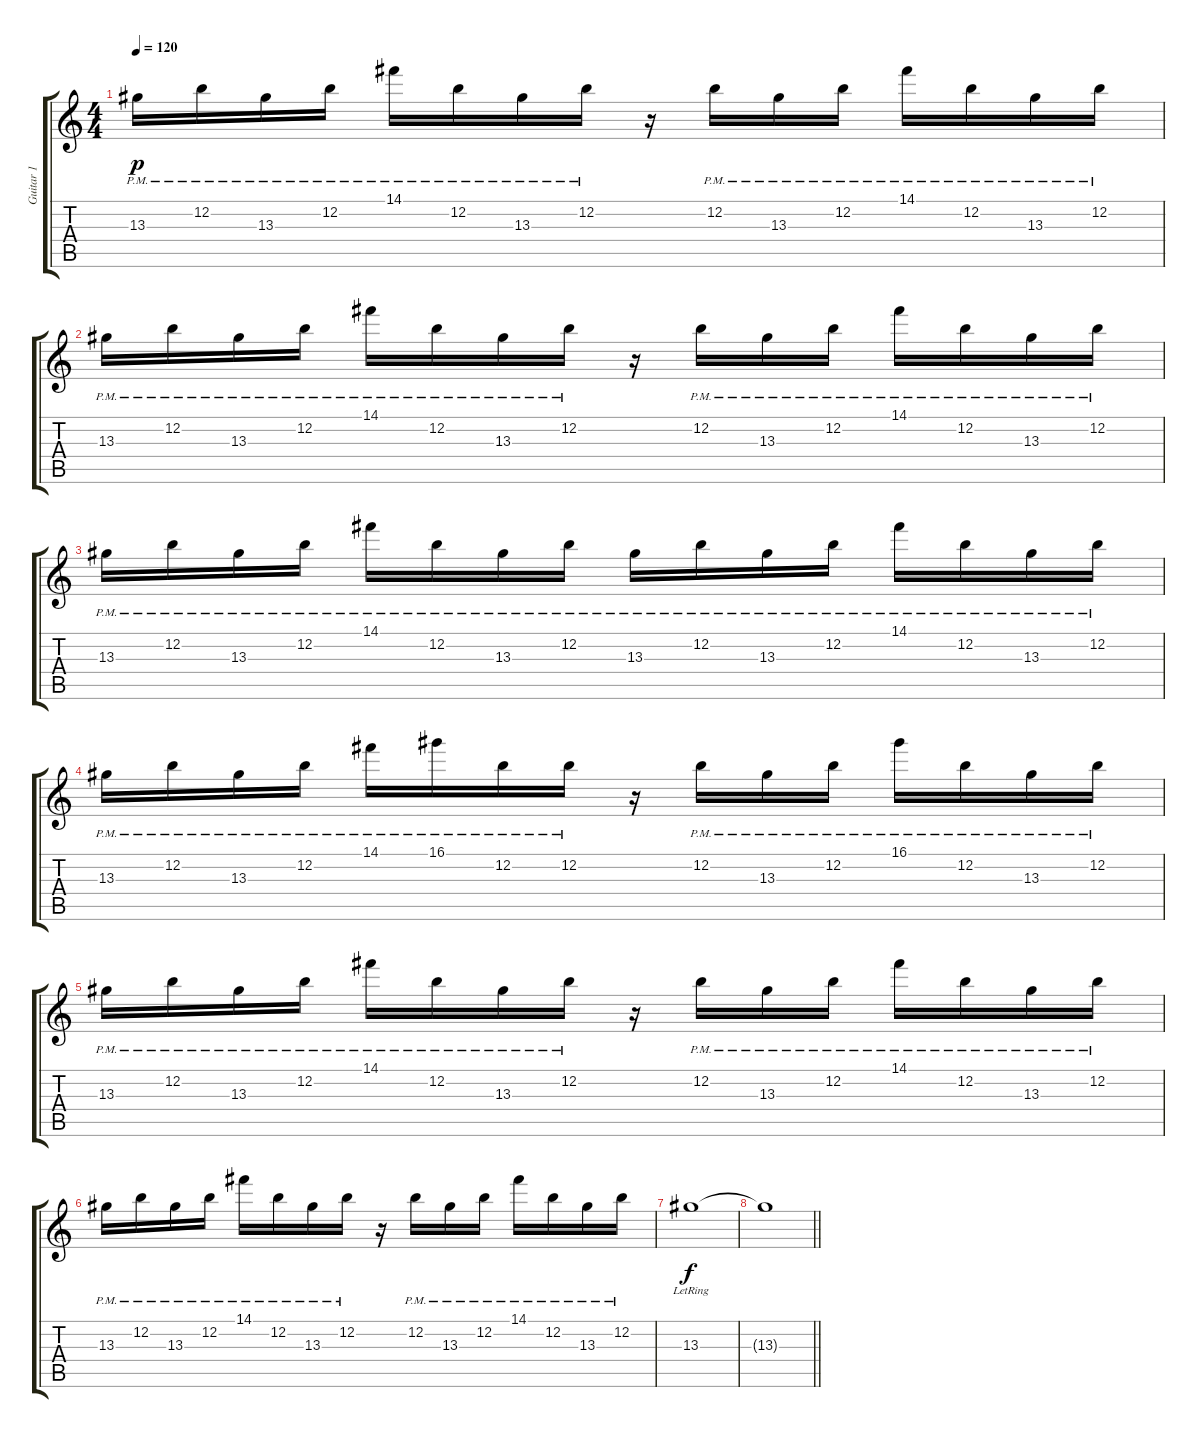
\track ("Guitar 1" "Guitar 1") {instrument distortionguitar}
\staff {score tabs}
\tuning (E4 B3 G3 D3 A2 E2) {hide}
\ts (4 4)
\tempo 120
\clef g2
\ks c
13.3{pm}.16{dy p} 12.2{pm}.16 13.3{pm}.16 12.2{pm}.16 14.1{pm}.16 12.2{pm}.16 13.3{pm}.16 12.2{pm}.16 r.16 12.2{pm}.16 13.3{pm}.16 12.2{pm}.16 14.1{pm}.16 12.2{pm}.16 13.3{pm}.16 12.2{pm}.16 |
13.3{pm}.16 12.2{pm}.16 13.3{pm}.16 12.2{pm}.16 14.1{pm}.16 12.2{pm}.16 13.3{pm}.16 12.2{pm}.16 r.16 12.2{pm}.16 13.3{pm}.16 12.2{pm}.16 14.1{pm}.16 12.2{pm}.16 13.3{pm}.16 12.2{pm}.16 |
13.3{pm}.16 12.2{pm}.16 13.3{pm}.16 12.2{pm}.16 14.1{pm}.16 12.2{pm}.16 13.3{pm}.16 12.2{pm}.16 13.3{pm}.16 12.2{pm}.16 13.3{pm}.16 12.2{pm}.16 14.1{pm}.16 12.2{pm}.16 13.3{pm}.16 12.2{pm}.16 |
13.3{pm}.16 12.2{pm}.16 13.3{pm}.16 12.2{pm}.16 14.1{pm}.16 16.1{pm}.16 12.2{pm}.16 12.2{pm}.16 r.16 12.2{pm}.16 13.3{pm}.16 12.2{pm}.16 16.1{pm}.16 12.2{pm}.16 13.3{pm}.16 12.2{pm}.16 |
13.3{pm}.16 12.2{pm}.16 13.3{pm}.16 12.2{pm}.16 14.1{pm}.16 12.2{pm}.16 13.3{pm}.16 12.2{pm}.16 r.16 12.2{pm}.16 13.3{pm}.16 12.2{pm}.16 14.1{pm}.16 12.2{pm}.16 13.3{pm}.16 12.2{pm}.16 |
13.3{pm}.16 12.2{pm}.16 13.3{pm}.16 12.2{pm}.16 14.1{pm}.16 12.2{pm}.16 13.3{pm}.16 12.2{pm}.16 r.16 12.2{pm}.16 13.3{pm}.16 12.2{pm}.16 14.1{pm}.16 12.2{pm}.16 13.3{pm}.16 12.2{pm}.16 |
13.3{lr}.1{dy f} |
\barLineRight lightlight
13.3{t}.1
